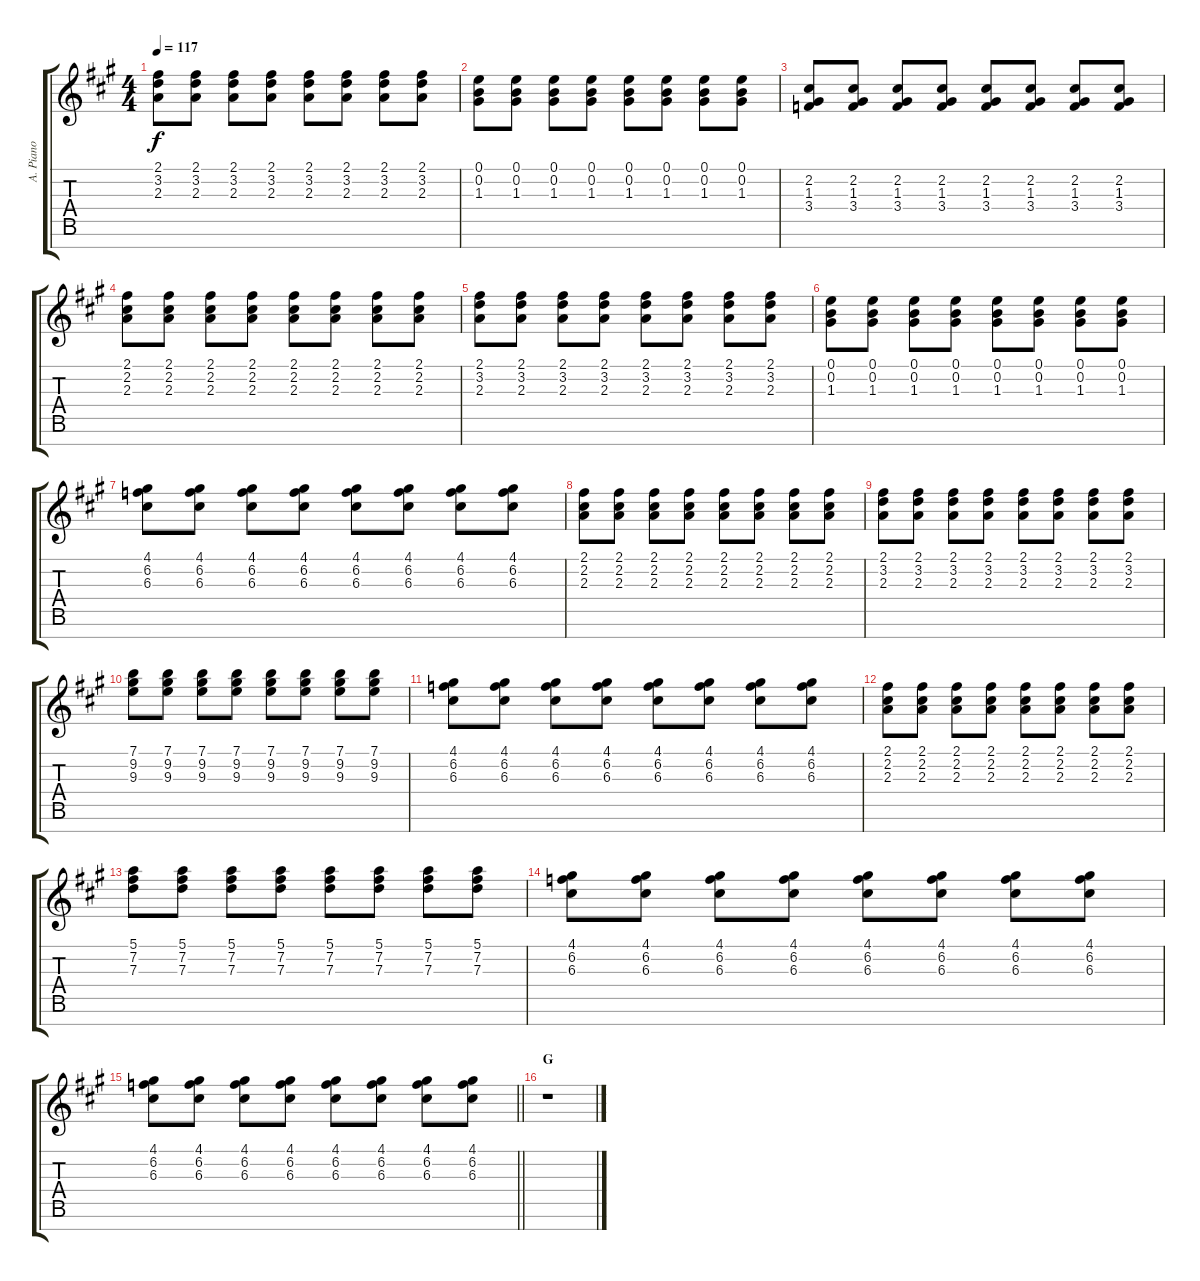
\track ("A. Piano" "A. Piano") {instrument acousticgrandpiano}
\staff {score tabs}
\tuning (E5 B4 G4 D4 A3 E3 B2) {hide}
\ts (4 4)
\tempo 117
\clef g2
\ks a
(2.1 3.2 2.3).8{dy f} (2.1 3.2 2.3).8 (2.1 3.2 2.3).8 (2.1 3.2 2.3).8 (2.1 3.2 2.3).8 (2.1 3.2 2.3).8 (2.1 3.2 2.3).8 (2.1 3.2 2.3).8 |
(0.1 0.2 1.3).8 (0.1 0.2 1.3).8 (0.1 0.2 1.3).8 (0.1 0.2 1.3).8 (0.1 0.2 1.3).8 (0.1 0.2 1.3).8 (0.1 0.2 1.3).8 (0.1 0.2 1.3).8 |
(2.2 1.3 3.4).8 (2.2 1.3 3.4).8 (2.2 1.3 3.4).8 (2.2 1.3 3.4).8 (2.2 1.3 3.4).8 (2.2 1.3 3.4).8 (2.2 1.3 3.4).8 (2.2 1.3 3.4).8 |
(2.1 2.2 2.3).8 (2.1 2.2 2.3).8 (2.1 2.2 2.3).8 (2.1 2.2 2.3).8 (2.1 2.2 2.3).8 (2.1 2.2 2.3).8 (2.1 2.2 2.3).8 (2.1 2.2 2.3).8 |
(2.1 3.2 2.3).8 (2.1 3.2 2.3).8 (2.1 3.2 2.3).8 (2.1 3.2 2.3).8 (2.1 3.2 2.3).8 (2.1 3.2 2.3).8 (2.1 3.2 2.3).8 (2.1 3.2 2.3).8 |
(0.1 0.2 1.3).8 (0.1 0.2 1.3).8 (0.1 0.2 1.3).8 (0.1 0.2 1.3).8 (0.1 0.2 1.3).8 (0.1 0.2 1.3).8 (0.1 0.2 1.3).8 (0.1 0.2 1.3).8 |
(4.1 6.2 6.3).8 (4.1 6.2 6.3).8 (4.1 6.2 6.3).8 (4.1 6.2 6.3).8 (4.1 6.2 6.3).8 (4.1 6.2 6.3).8 (4.1 6.2 6.3).8 (4.1 6.2 6.3).8 |
(2.1 2.2 2.3).8 (2.1 2.2 2.3).8 (2.1 2.2 2.3).8 (2.1 2.2 2.3).8 (2.1 2.2 2.3).8 (2.1 2.2 2.3).8 (2.1 2.2 2.3).8 (2.1 2.2 2.3).8 |
(2.1 3.2 2.3).8 (2.1 3.2 2.3).8 (2.1 3.2 2.3).8 (2.1 3.2 2.3).8 (2.1 3.2 2.3).8 (2.1 3.2 2.3).8 (2.1 3.2 2.3).8 (2.1 3.2 2.3).8 |
(7.1 9.2 9.3).8 (7.1 9.2 9.3).8 (7.1 9.2 9.3).8 (7.1 9.2 9.3).8 (7.1 9.2 9.3).8 (7.1 9.2 9.3).8 (7.1 9.2 9.3).8 (7.1 9.2 9.3).8 |
(4.1 6.2 6.3).8 (4.1 6.2 6.3).8 (4.1 6.2 6.3).8 (4.1 6.2 6.3).8 (4.1 6.2 6.3).8 (4.1 6.2 6.3).8 (4.1 6.2 6.3).8 (4.1 6.2 6.3).8 |
(2.1 2.2 2.3).8 (2.1 2.2 2.3).8 (2.1 2.2 2.3).8 (2.1 2.2 2.3).8 (2.1 2.2 2.3).8 (2.1 2.2 2.3).8 (2.1 2.2 2.3).8 (2.1 2.2 2.3).8 |
(5.1 7.2 7.3).8 (5.1 7.2 7.3).8 (5.1 7.2 7.3).8 (5.1 7.2 7.3).8 (5.1 7.2 7.3).8 (5.1 7.2 7.3).8 (5.1 7.2 7.3).8 (5.1 7.2 7.3).8 |
(4.1 6.2 6.3).8 (4.1 6.2 6.3).8 (4.1 6.2 6.3).8 (4.1 6.2 6.3).8 (4.1 6.2 6.3).8 (4.1 6.2 6.3).8 (4.1 6.2 6.3).8 (4.1 6.2 6.3).8 |
\barLineRight lightlight
(4.1 6.2 6.3).8 (4.1 6.2 6.3).8 (4.1 6.2 6.3).8 (4.1 6.2 6.3).8 (4.1 6.2 6.3).8 (4.1 6.2 6.3).8 (4.1 6.2 6.3).8 (4.1 6.2 6.3).8 |
\section ("" "G")
r.1
